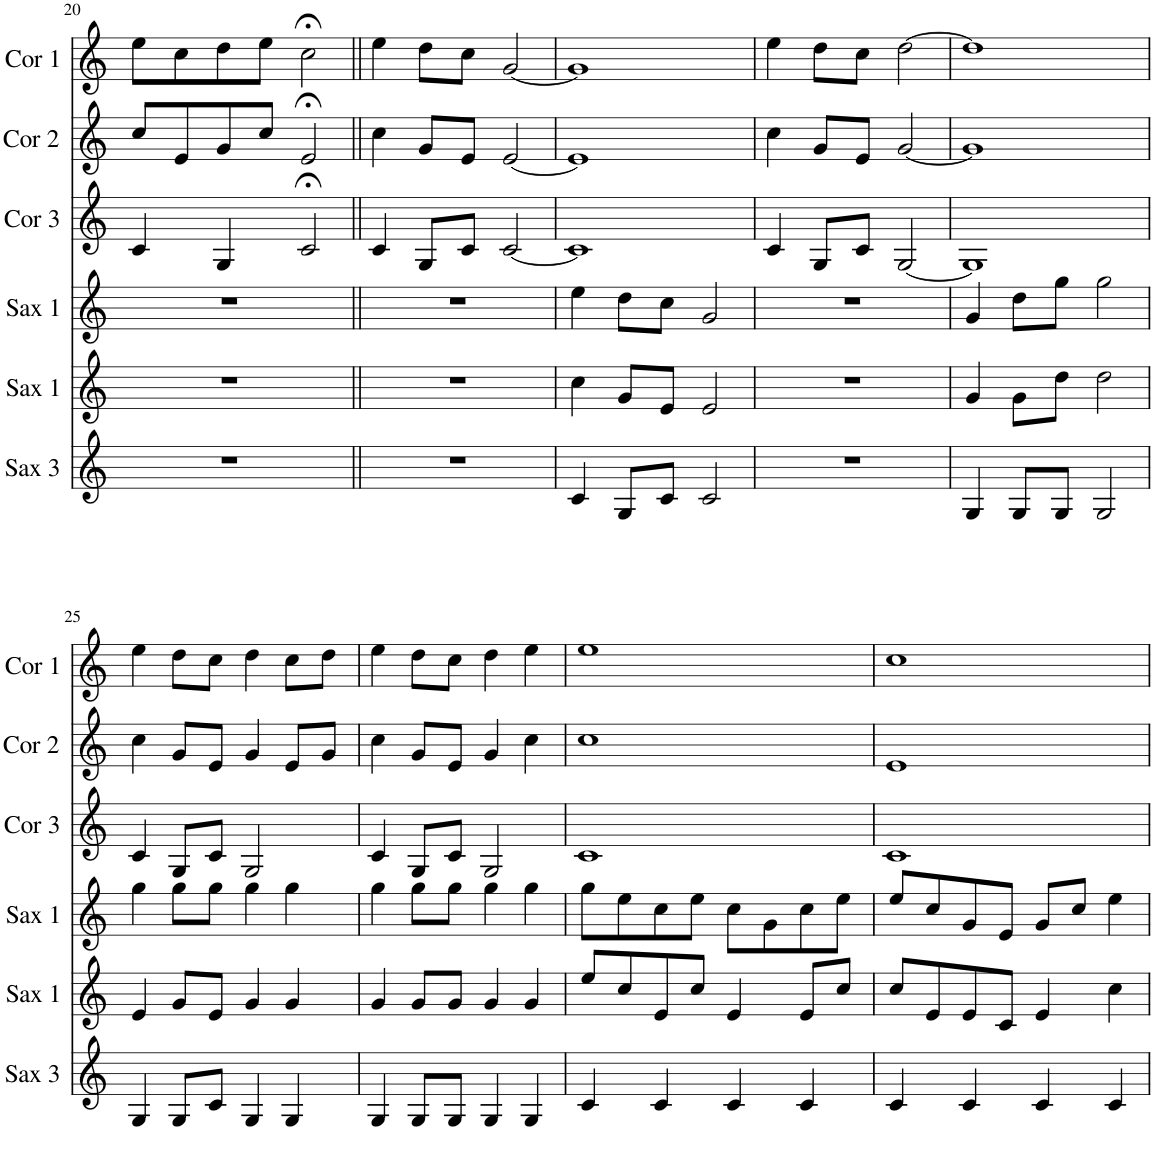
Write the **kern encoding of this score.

**kern	**kern	**kern	**kern	**kern	**kern
*part6	*part5	*part4	*part3	*part2	*part1
*staff6	*staff5	*staff4	*staff3	*staff2	*staff1
*I"Saxcor 3	*I"Saxcor 2	*I"Saxcor 1	*I"Cor 3	*I"Cor 2	*I"Cor 1
*I'Sax 3	*I'Sax 2	*I'Sax 1	*I'Cor 3	*I'Cor 2	*I'Cor 1
!!LO:PB:g=z
*clefG2	*clefG2	*clefG2	*clefG2	*clefG2	*clefG2
*Trd4c7	*Trd4c7	*Trd4c7	*Trd4c7	*Trd4c7	*Trd4c7
*k[]	*k[]	*k[]	*k[]	*k[]	*k[]
*M4/4	*M4/4	*M4/4	*M4/4	*M4/4	*M4/4
=20	=20	=20	=20	=20	=20
1r	1r	1r	4c/	8cc/L	8ee\L
.	.	.	.	8e/	8cc\
.	.	.	4G/	8g/	8dd\
.	.	.	.	8cc/J	8ee\J
.	.	.	2c;</	2e;</	2cc;<\
=21||	=21||	=21||	=21||	=21||	=21||
1r	1r	1r	4c/	4cc\	4ee\
.	.	.	8G/L	8g/L	8dd\L
.	.	.	8c/J	8e/J	8cc\J
.	.	.	[2c/	[2e/	[2g/
=22	=22	=22	=22	=22	=22
4c/	4cc\	4ee\	1c]	1e]	1g]
8G/L	8g/L	8dd\L	.	.	.
8c/J	8e/J	8cc\J	.	.	.
2c/	2e/	2g/	.	.	.
=23	=23	=23	=23	=23	=23
1r	1r	1r	4c/	4cc\	4ee\
.	.	.	8G/L	8g/L	8dd\L
.	.	.	8c/J	8e/J	8cc\J
.	.	.	[2G/	[2g/	[2dd\
=24	=24	=24	=24	=24	=24
4G/	4g/	4g/	1G]	1g]	1dd]
8G/L	8g\L	8dd\L	.	.	.
8G/J	8dd\J	8gg\J	.	.	.
2G/	2dd\	2gg\	.	.	.
!!LO:LB:g=z
=25	=25	=25	=25	=25	=25
4G/	4e/	4gg\	4c/	4cc\	4ee\
8G/L	8g/L	8gg\L	8G/L	8g/L	8dd\L
8c/J	8e/J	8gg\J	8c/J	8e/J	8cc\J
4G/	4g/	4gg\	2G/	4g/	4dd\
4G/	4g/	4gg\	.	8e/L	8cc\L
.	.	.	.	8g/J	8dd\J
=26	=26	=26	=26	=26	=26
4G/	4g/	4gg\	4c/	4cc\	4ee\
8G/L	8g/L	8gg\L	8G/L	8g/L	8dd\L
8G/J	8g/J	8gg\J	8c/J	8e/J	8cc\J
4G/	4g/	4gg\	2G/	4g/	4dd\
4G/	4g/	4gg\	.	4cc\	4ee\
=27	=27	=27	=27	=27	=27
4c/	8ee/L	8gg\L	1c	1cc	1ee
.	8cc/	8ee\	.	.	.
4c/	8e/	8cc\	.	.	.
.	8cc/J	8ee\J	.	.	.
4c/	4e/	8cc\L	.	.	.
.	.	8g\	.	.	.
4c/	8e/L	8cc\	.	.	.
.	8cc/J	8ee\J	.	.	.
=28	=28	=28	=28	=28	=28
4c/	8cc/L	8ee/L	1c	1e	1cc
.	8e/	8cc/	.	.	.
4c/	8e/	8g/	.	.	.
.	8c/J	8e/J	.	.	.
4c/	4e/	8g/L	.	.	.
.	.	8cc/J	.	.	.
4c/	4cc\	4ee\	.	.	.
=	=	=	=	=	=
*-	*-	*-	*-	*-	*-
